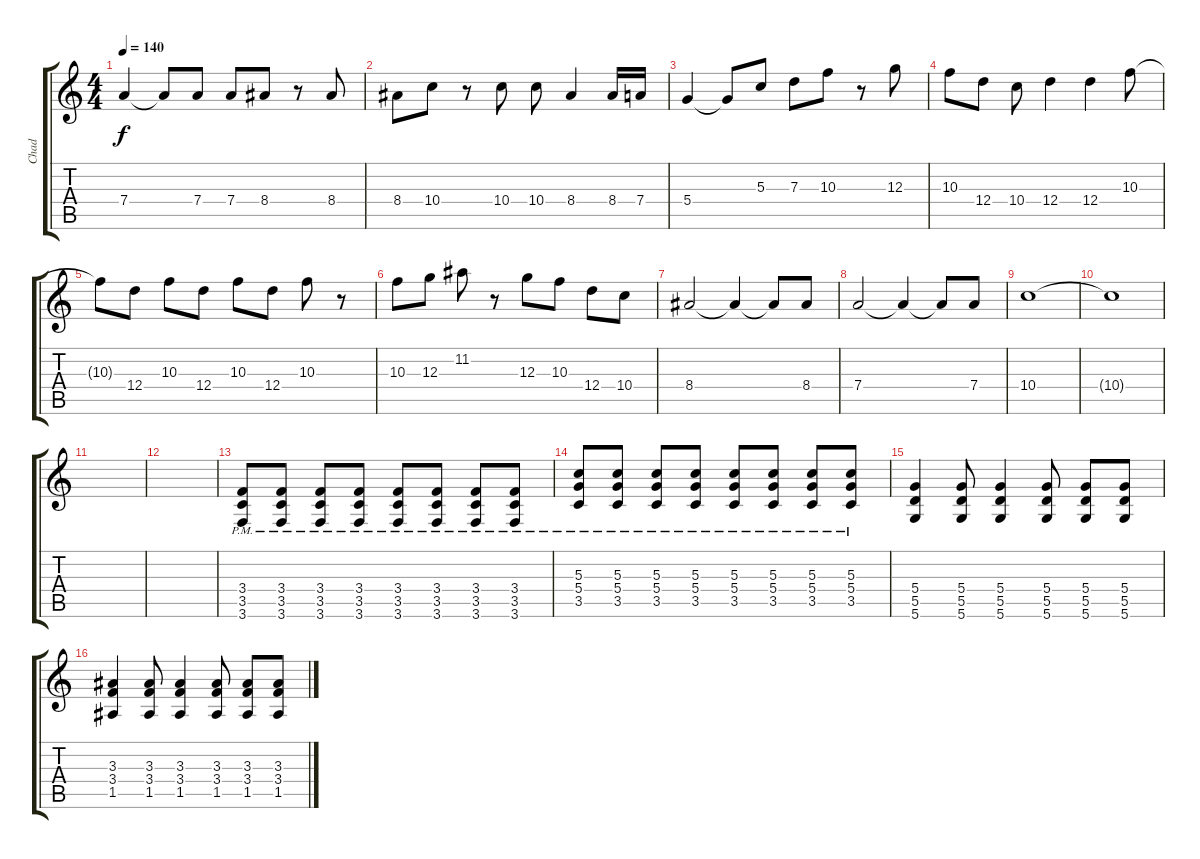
\track ("Chad" "Chad") {instrument overdrivenguitar}
\staff {score tabs}
\tuning (E4 B3 G3 D3 A2 D2) {hide}
\ts (4 4)
\tempo 140
\clef g2
\ks c
7.4{t}.4{dy f} 7.4{t}.8 7.4.8 7.4.8 8.4.8 r.8 8.4.8 |
8.4.8 10.4.8 r.8 10.4.8 10.4.8 8.4.4 8.4.16 7.4.16 |
5.4.4 5.4{t}.8 5.3.8 7.3.8 10.3.8 r.8 12.3.8 |
10.3.8 12.4.8 10.4.8 12.4.4 12.4.4 10.3.8 |
10.3{t}.8 12.4.8 10.3.8 12.4.8 10.3.8 12.4.8 10.3.8 r.8 |
10.3.8 12.3.8 11.2.8 r.8 12.3.8 10.3.8 12.4.8 10.4.8 |
8.4.2 8.4{t}.4 8.4{t}.8 8.4.8 |
7.4.2 7.4{t}.4 7.4{t}.8 7.4.8 |
10.4.1 |
10.4{t}.1 |
|
|
(3.4{pm} 3.5{pm} 3.6{pm}).8{volume 14} (3.4{pm} 3.5{pm} 3.6{pm}).8 (3.4{pm} 3.5{pm} 3.6{pm}).8 (3.4{pm} 3.5{pm} 3.6{pm}).8 (3.4{pm} 3.5{pm} 3.6{pm}).8 (3.4{pm} 3.5{pm} 3.6{pm}).8 (3.4{pm} 3.5{pm} 3.6{pm}).8 (3.4{pm} 3.5{pm} 3.6{pm}).8 |
(5.3{pm} 5.4{pm} 3.5{pm}).8 (5.3{pm} 5.4{pm} 3.5{pm}).8 (5.3{pm} 5.4{pm} 3.5{pm}).8 (5.3{pm} 5.4{pm} 3.5{pm}).8 (5.3{pm} 5.4{pm} 3.5{pm}).8 (5.3{pm} 5.4{pm} 3.5{pm}).8 (5.3{pm} 5.4{pm} 3.5{pm}).8 (5.3{pm} 5.4{pm} 3.5{pm}).8 |
(5.4 5.5 5.6).4 (5.4 5.5 5.6).8 (5.4 5.5 5.6).4 (5.4 5.5 5.6).8 (5.4 5.5 5.6).8 (5.4 5.5 5.6).8 |
(3.3 3.4 1.5).4 (3.3 3.4 1.5).8 (3.3 3.4 1.5).4 (3.3 3.4 1.5).8 (3.3 3.4 1.5).8 (3.3 3.4 1.5).8
